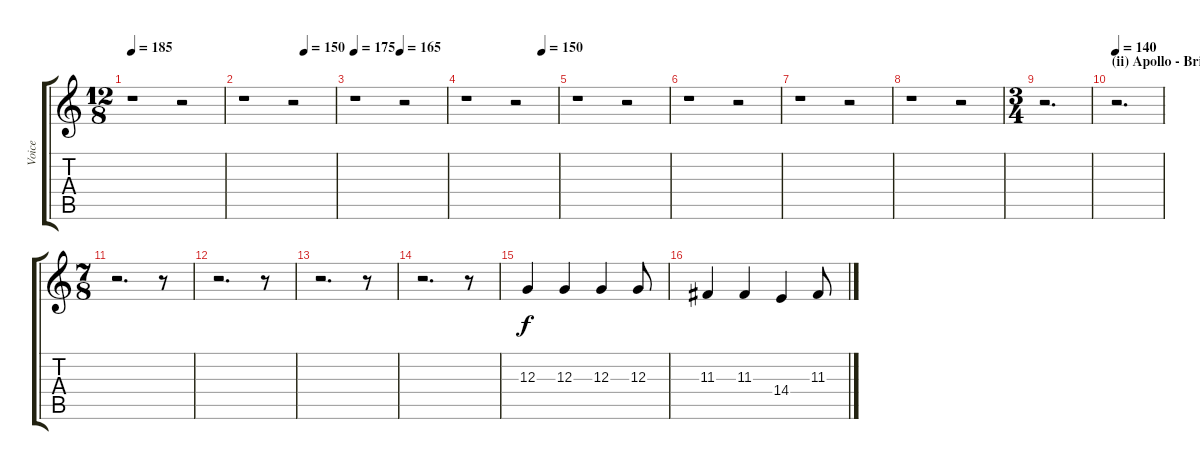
\track ("Voice" "Voice") {instrument flute}
\staff {score tabs}
\tuning (E4 B3 G3 D3 A2 E2) {hide}
\ts (12 8)
\tempo 185
\clef g2
\ks c
r.1{dy f} r.2 |
\tempo (150 0.6666666666666666)
r.1 r.2 |
\tempo 175
\tempo (165 0.5)
r.1 r.2 |
\tempo (150 0.8333333333333334)
r.1 r.2 |
r.1 r.2 |
r.1 r.2 |
r.1 r.2 |
r.1 r.2 |
\ts (3 4)
r.2{d} |
\section ("" "(ii) Apollo - Bringer of Wisdom")
\tempo 140
r.2{d} |
\ts (7 8)
r.2{d} r.8 |
r.2{d} r.8 |
r.2{d} r.8 |
r.2{d} r.8 |
12.3.4 12.3.4 12.3.4 12.3.8 |
11.3.4 11.3.4 14.4.4 11.3.8
